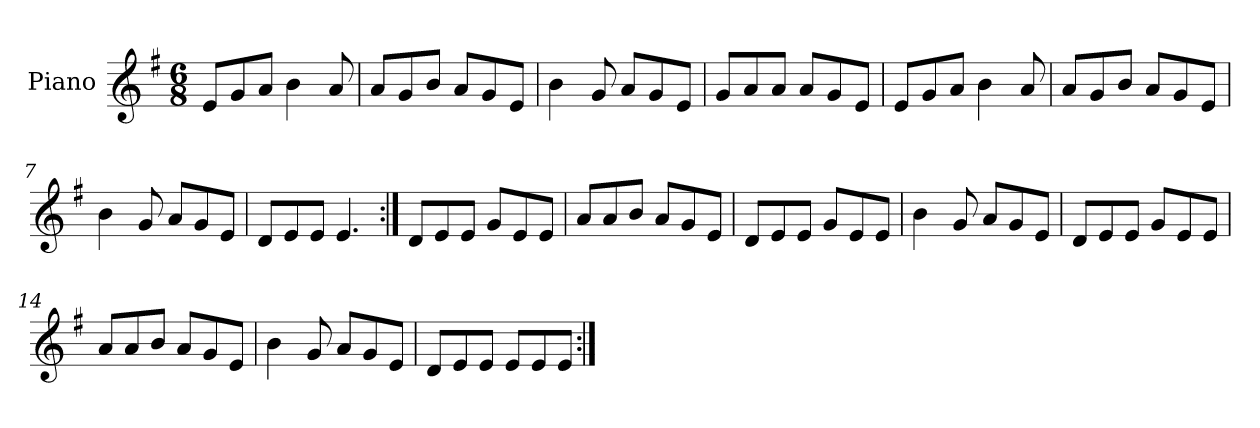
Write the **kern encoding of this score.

**kern
*part1
*staff1
*I"Piano
*I'Pno
*clefG2
*k[f#]
*e:
*M6/8
=1
8e/L
8g/
8a/J
4b\
8a/
=2
8a/L
8g/
8b/J
8a/L
8g/
8e/J
=3
4b\
8g/
8a/L
8g/
8e/J
=4
8g/L
8a/
8a/J
8a/L
8g/
8e/J
=5
8e/L
8g/
8a/J
4b\
8a/
=6
8a/L
8g/
8b/J
8a/L
8g/
8e/J
=7
4b\
8g/
8a/L
8g/
8e/J
=8
8d/L
8e/
8e/J
4.e/
=9:|!
8d/L
8e/
8e/J
8g/L
8e/
8e/J
=10
8a/L
8a/
8b/J
8a/L
8g/
8e/J
=11
8d/L
8e/
8e/J
8g/L
8e/
8e/J
=12
4b\
8g/
8a/L
8g/
8e/J
=13
8d/L
8e/
8e/J
8g/L
8e/
8e/J
=14
8a/L
8a/
8b/J
8a/L
8g/
8e/J
=15
4b\
8g/
8a/L
8g/
8e/J
=16
8d/L
8e/
8e/J
8e/L
8e/
8e/J
=:|!
*-
